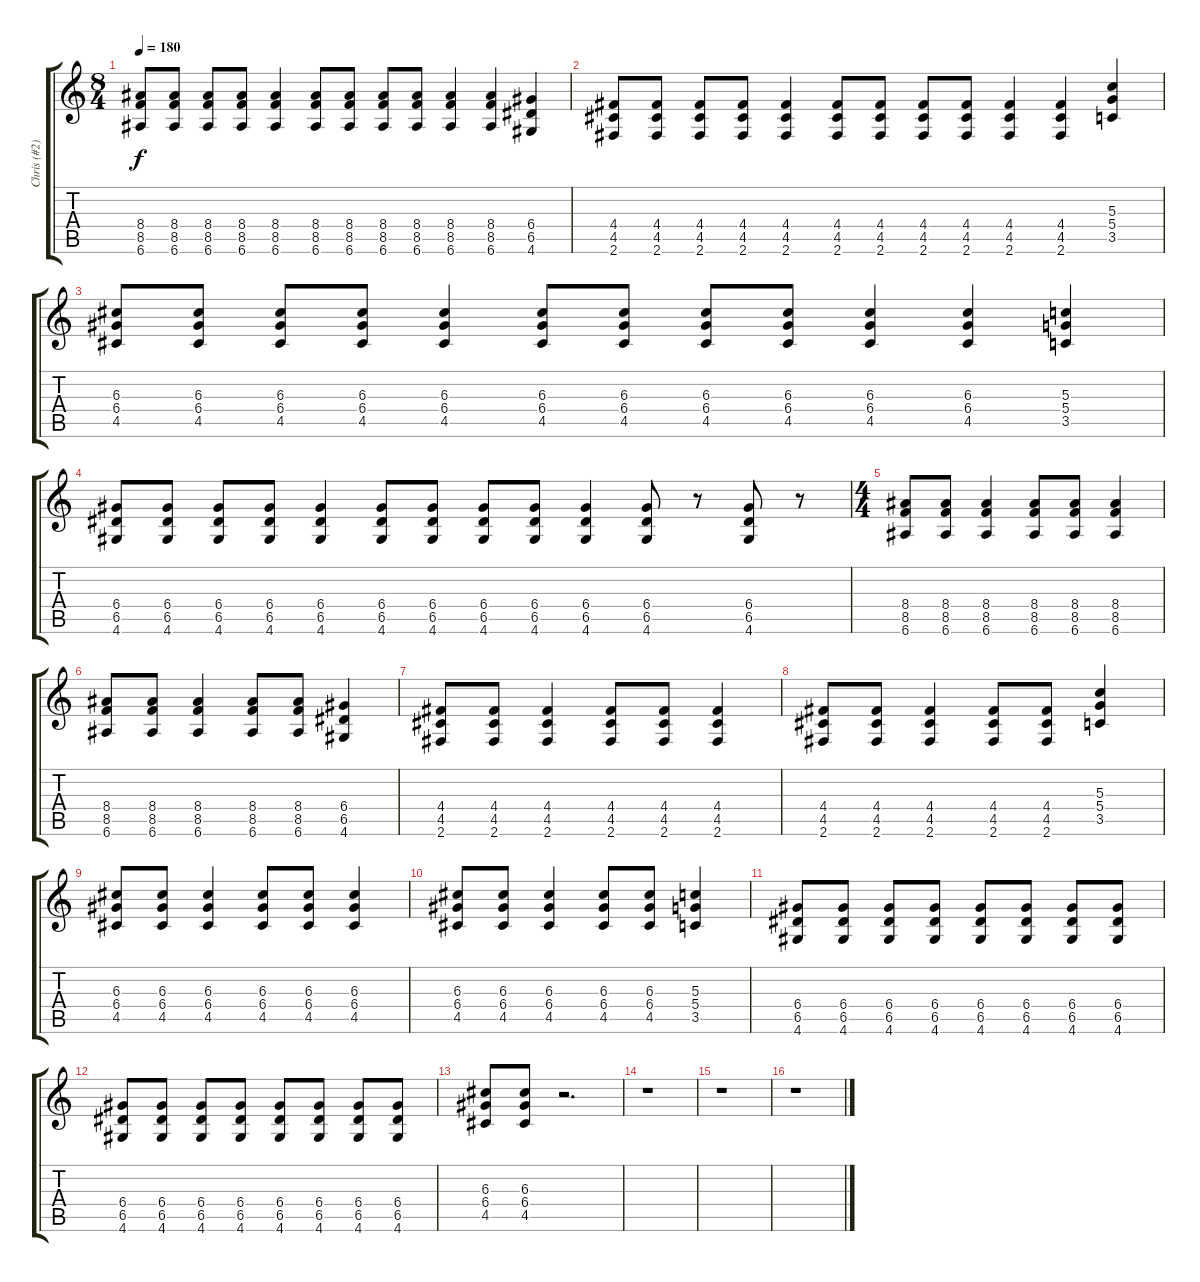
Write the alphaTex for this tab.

\track ("Chris (#2) Barker" "Chris (#2)") {instrument distortionguitar}
\staff {score tabs}
\tuning (E4 B3 G3 D3 A2 E2) {hide}
\ts (8 4)
\tempo 180
\clef g2
\ks c
(8.4 8.5 6.6).8{dy f} (8.4 8.5 6.6).8 (8.4 8.5 6.6).8 (8.4 8.5 6.6).8 (8.4 8.5 6.6).4 (8.4 8.5 6.6).8 (8.4 8.5 6.6).8 (8.4 8.5 6.6).8 (8.4 8.5 6.6).8 (8.4 8.5 6.6).4 (8.4 8.5 6.6).4 (6.4 6.5 4.6).4 |
(4.4 4.5 2.6).8 (4.4 4.5 2.6).8 (4.4 4.5 2.6).8 (4.4 4.5 2.6).8 (4.4 4.5 2.6).4 (4.4 4.5 2.6).8 (4.4 4.5 2.6).8 (4.4 4.5 2.6).8 (4.4 4.5 2.6).8 (4.4 4.5 2.6).4 (4.4 4.5 2.6).4 (5.3 5.4 3.5).4 |
(6.3 6.4 4.5).8 (6.3 6.4 4.5).8 (6.3 6.4 4.5).8 (6.3 6.4 4.5).8 (6.3 6.4 4.5).4 (6.3 6.4 4.5).8 (6.3 6.4 4.5).8 (6.3 6.4 4.5).8 (6.3 6.4 4.5).8 (6.3 6.4 4.5).4 (6.3 6.4 4.5).4 (5.3 5.4 3.5).4 |
(6.4 6.5 4.6).8 (6.4 6.5 4.6).8 (6.4 6.5 4.6).8 (6.4 6.5 4.6).8 (6.4 6.5 4.6).4 (6.4 6.5 4.6).8 (6.4 6.5 4.6).8 (6.4 6.5 4.6).8 (6.4 6.5 4.6).8 (6.4 6.5 4.6).4 (6.4 6.5 4.6).8 r.8 (6.4 6.5 4.6).8 r.8 |
\ts (4 4)
(8.4 8.5 6.6).8 (8.4 8.5 6.6).8 (8.4 8.5 6.6).4 (8.4 8.5 6.6).8 (8.4 8.5 6.6).8 (8.4 8.5 6.6).4 |
(8.4 8.5 6.6).8 (8.4 8.5 6.6).8 (8.4 8.5 6.6).4 (8.4 8.5 6.6).8 (8.4 8.5 6.6).8 (6.4 6.5 4.6).4 |
(4.4 4.5 2.6).8 (4.4 4.5 2.6).8 (4.4 4.5 2.6).4 (4.4 4.5 2.6).8 (4.4 4.5 2.6).8 (4.4 4.5 2.6).4 |
(4.4 4.5 2.6).8 (4.4 4.5 2.6).8 (4.4 4.5 2.6).4 (4.4 4.5 2.6).8 (4.4 4.5 2.6).8 (5.3 5.4 3.5).4 |
(6.3 6.4 4.5).8 (6.3 6.4 4.5).8 (6.3 6.4 4.5).4 (6.3 6.4 4.5).8 (6.3 6.4 4.5).8 (6.3 6.4 4.5).4 |
(6.3 6.4 4.5).8 (6.3 6.4 4.5).8 (6.3 6.4 4.5).4 (6.3 6.4 4.5).8 (6.3 6.4 4.5).8 (5.3 5.4 3.5).4 |
(6.4 6.5 4.6).8 (6.4 6.5 4.6).8 (6.4 6.5 4.6).8 (6.4 6.5 4.6).8 (6.4 6.5 4.6).8 (6.4 6.5 4.6).8 (6.4 6.5 4.6).8 (6.4 6.5 4.6).8 |
(6.4 6.5 4.6).8 (6.4 6.5 4.6).8 (6.4 6.5 4.6).8 (6.4 6.5 4.6).8 (6.4 6.5 4.6).8 (6.4 6.5 4.6).8 (6.4 6.5 4.6).8 (6.4 6.5 4.6).8 |
(6.3 6.4 4.5).8 (6.3 6.4 4.5).8 r.2{d} |
r.1 |
r.1 |
r.1
